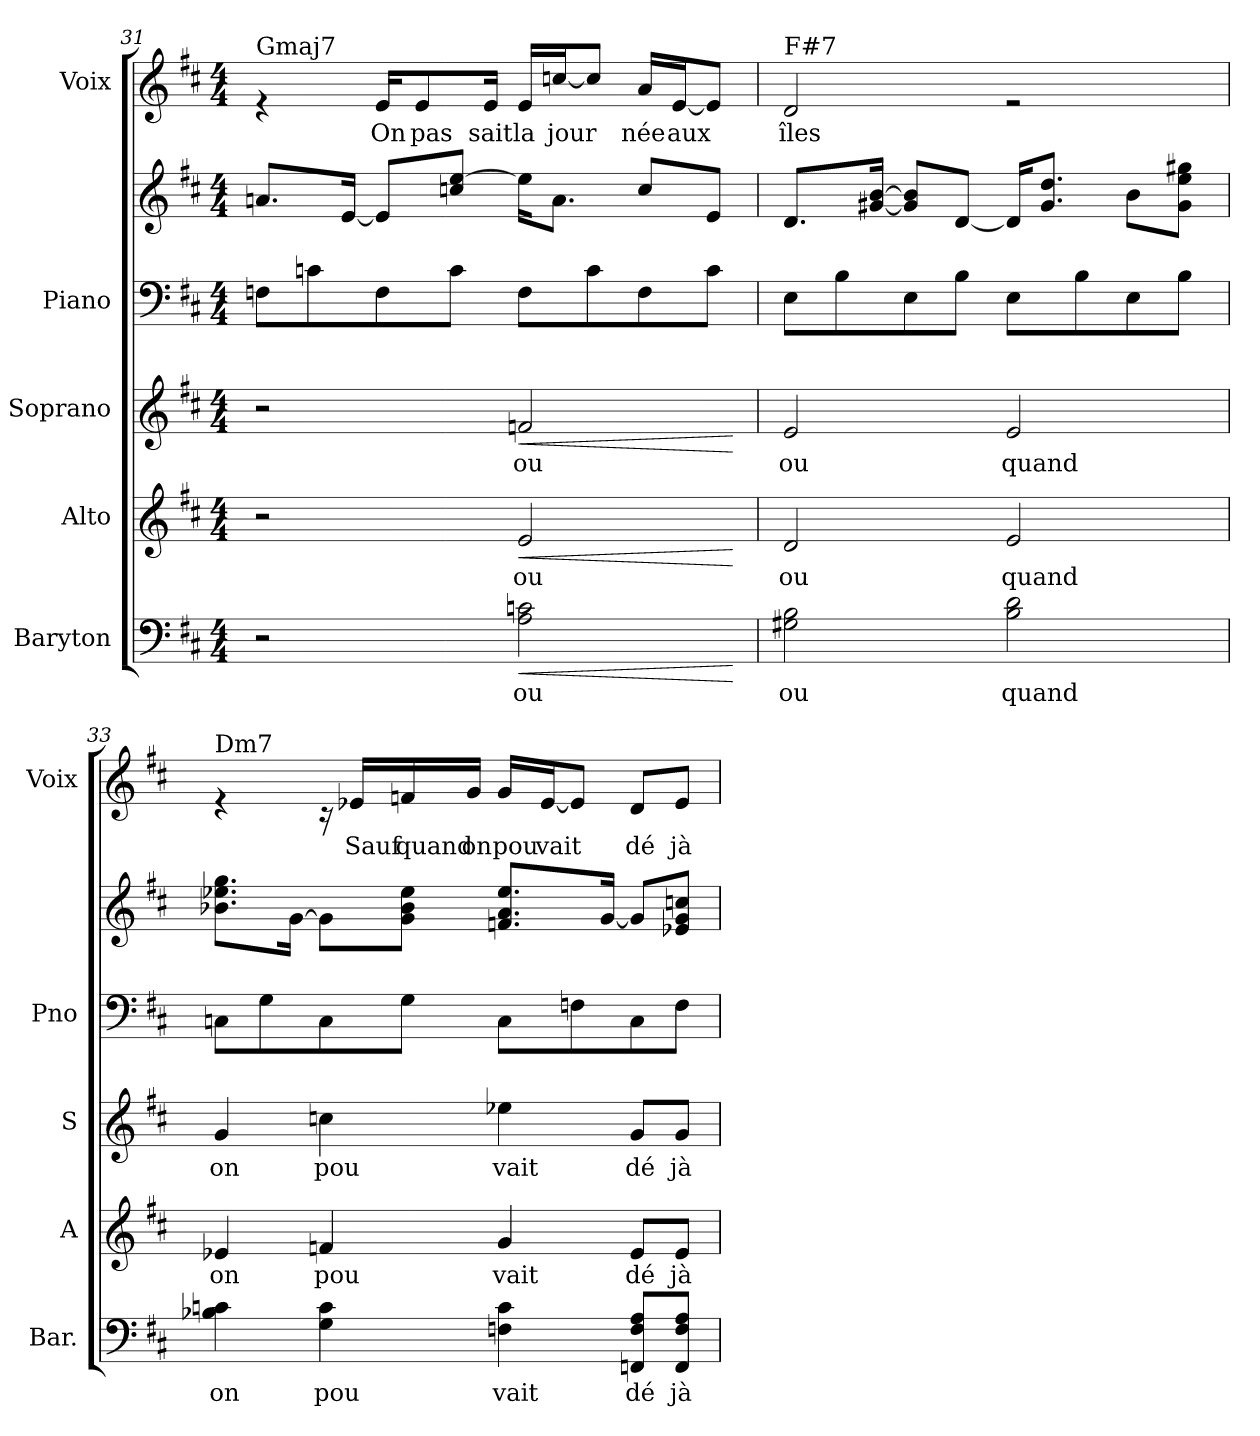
**kern	**text	**dynam	**kern	**text	**dynam	**kern	**text	**dynam	**kern	**kern	**kern	**text
*part5	*part5	*part5	*part4	*part4	*part4	*part3	*part3	*part3	*part2	*part2	*part1	*part1
*staff6	*staff6	*staff6	*staff5	*staff5	*staff5	*staff4	*staff4	*staff4	*staff3	*staff2	*staff1	*staff1
*I"Baryton	*	*	*I"Alto	*	*	*I"Soprano	*	*	*I"Piano	*	*I"Voix	*
*I'Bar.	*	*	*I'A	*	*	*I'S	*	*	*I'Pno	*	*I'Voix	*
*clefF4	*	*	*clefG2	*	*	*clefG2	*	*	*clefF4	*clefG2	*clefG2	*
*k[f#c#]	*	*	*k[f#c#]	*	*	*k[f#c#]	*	*	*k[f#c#]	*k[f#c#]	*k[f#c#]	*
*D:	*	*	*D:	*	*	*D:	*	*	*D:	*D:	*D:	*
*M4/4	*	*	*M4/4	*	*	*M4/4	*	*	*M4/4	*M4/4	*M4/4	*
=31	=31	=31	=31	=31	=31	=31	=31	=31	=31	=31	=31	=31
!	!	!	!	!	!	!	!	!	!	!	!LO:TX:a:t=Gmaj7	!
2r	.	.	2r	.	.	2r	.	.	8Fn\L	8.an/L	4re	.
.	.	.	.	.	.	.	.	.	8cn\	.	.	.
.	.	.	.	.	.	.	.	.	.	[<16e/Jk	.	.
!	!	!	!	!	!	!	!	!	!	!	!	!LO:LY:b
.	.	.	.	.	.	.	.	.	8F\	8e/L]	16e/KL	On
!	!	!	!	!	!	!	!	!	!	!	!	!LO:LY:b
.	.	.	.	.	.	.	.	.	.	.	8e/	pas
.	.	.	.	.	.	.	.	.	8c\J	8ccn/ [>8ee/J	.	.
!	!	!	!	!	!	!	!	!	!	!	!	!LO:LY:b
.	.	.	.	.	.	.	.	.	.	.	16e/Jk	sait
!	!LO:LY:b	!LO:HP:b	!	!	!	!	!	!	!	!	!	!
!	!	!	!	!LO:LY:b	!LO:HP:b	!	!	!	!	!	!	!
!	!	!	!	!	!	!	!LO:LY:b	!LO:HP:b	!	!	!	!
!	!	!	!	!	!	!	!	!	!	!	!	!LO:LY:b
2A\ 2cn\	ou	<	2e/	ou	<	2fn/	ou	<	8F\L	16ee\KL]	16e/LL	la
!	!	!	!	!	!	!	!	!	!	!	!	!LO:LY:b
.	.	.	.	.	.	.	.	.	.	8.a\J	[16ccn/J	jour
.	.	.	.	.	.	.	.	.	8c\	.	8cc/J]	.
!	!	!	!	!	!	!	!	!	!	!	!	!LO:LY:b
.	.	.	.	.	.	.	.	.	8F\	8cc/L	16a/LL	née
!	!	!	!	!	!	!	!	!	!	!	!	!LO:LY:b
.	.	.	.	.	.	.	.	.	.	.	[16e/J	aux
.	.	.	.	.	.	.	.	.	8c\J	8e/J	8e/J]	.
.	.	[	.	.	[	.	.	[	.	.	.	.
=32	=32	=32	=32	=32	=32	=32	=32	=32	=32	=32	=32	=32
!	!LO:LY:b	!	!	!	!	!	!	!	!	!	!	!
!	!	!	!	!LO:LY:b	!	!	!	!	!	!	!	!
!	!	!	!	!	!	!	!LO:LY:b	!	!	!	!	!
!	!	!	!	!	!	!	!	!	!	!	!LO:TX:a:t=F#7	!
!	!	!	!	!	!	!	!	!	!	!	!	!LO:LY:b
2G#X\ 2B\	ou	.	2d/	ou	.	2e/	ou	.	8E\L	8.d/L	2d/	îles
.	.	.	.	.	.	.	.	.	8B\	.	.	.
.	.	.	.	.	.	.	.	.	.	[<16g#X/ [>16b/Jk	.	.
.	.	.	.	.	.	.	.	.	8E\	8g#/] 8b/]L	.	.
.	.	.	.	.	.	.	.	.	8B\J	[<8d/J	.	.
!	!LO:LY:b	!	!	!	!	!	!	!	!	!	!	!
!	!	!	!	!LO:LY:b	!	!	!	!	!	!	!	!
!	!	!	!	!	!	!	!LO:LY:b	!	!	!	!	!
2B\ 2d\	quand	.	2e/	quand	.	2e/	quand	.	8E\L	16d/KL]	2re	.
.	.	.	.	.	.	.	.	.	.	8.g#/ 8.dd/J	.	.
.	.	.	.	.	.	.	.	.	8B\	.	.	.
.	.	.	.	.	.	.	.	.	8E\	8b\L	.	.
.	.	.	.	.	.	.	.	.	8B\J	8g#\ 8ee\ 8gg#X\J	.	.
!!LO:LB:g=z
=33	=33	=33	=33	=33	=33	=33	=33	=33	=33	=33	=33	=33
!	!LO:LY:b	!	!	!	!	!	!	!	!	!	!	!
!	!	!	!	!LO:LY:b	!	!	!	!	!	!	!	!
!	!	!	!	!	!	!	!	!	!	!	!LO:TX:a:t=Dm7	!
!	!	!	!	!	!	!	!LO:LY:b	!	!	!	!	!
4B-X\ 4cn\	on	.	4e-X/	on	.	4g/	on	.	8Cn\L	8.b-X\ 8.ee-X\ 8.gg\L	4rd	.
.	.	.	.	.	.	.	.	.	8G\	.	.	.
.	.	.	.	.	.	.	.	.	.	[>16g\Jk	.	.
!	!LO:LY:b	!	!	!	!	!	!	!	!	!	!	!
!	!	!	!	!LO:LY:b	!	!	!	!	!	!	!	!
!	!	!	!	!	!	!	!LO:LY:b	!	!	!	!	!
4G\ 4c\	pou	.	4fn/	pou	.	4ccn\	pou	.	8C\	8g\L]	16rc	.
!	!	!	!	!	!	!	!	!	!	!	!	!LO:LY:b
.	.	.	.	.	.	.	.	.	.	.	16e-X/LL	Sauf
!	!	!	!	!	!	!	!	!	!	!	!	!LO:LY:b
.	.	.	.	.	.	.	.	.	8G\J	8g\ 8b-\ 8ee-\J	16fn/	quand
!	!	!	!	!	!	!	!	!	!	!	!	!LO:LY:b
.	.	.	.	.	.	.	.	.	.	.	16g/JJ	on
!	!LO:LY:b	!	!	!	!	!	!	!	!	!	!	!
!	!	!	!	!LO:LY:b	!	!	!	!	!	!	!	!
!	!	!	!	!	!	!	!LO:LY:b	!	!	!	!	!
!	!	!	!	!	!	!	!	!	!	!	!	!LO:LY:b
4Fn\ 4c\	vait	.	4g/	vait	.	4ee-X\	vait	.	8C\L	8.fn/ 8.a/ 8.ee-/L	16g/LL	pou
!	!	!	!	!	!	!	!	!	!	!	!	!LO:LY:b
.	.	.	.	.	.	.	.	.	.	.	[16e-/J	vait
.	.	.	.	.	.	.	.	.	8Fn\	.	8e-/J]	.
.	.	.	.	.	.	.	.	.	.	[>16g/Jk	.	.
!	!LO:LY:b	!	!	!	!	!	!	!	!	!	!	!
!	!	!	!	!LO:LY:b	!	!	!	!	!	!	!	!
!	!	!	!	!	!	!	!LO:LY:b	!	!	!	!	!
!	!	!	!	!	!	!	!	!	!	!	!	!LO:LY:b
8FFn/ 8F/ 8A/L	dé	.	8e-/L	dé	.	8g/L	dé	.	8C\	8g/L]	8d/L	dé
!	!LO:LY:b	!	!	!	!	!	!	!	!	!	!	!
!	!	!	!	!LO:LY:b	!	!	!	!	!	!	!	!
!	!	!	!	!	!	!	!LO:LY:b	!	!	!	!	!
!	!	!	!	!	!	!	!	!	!	!	!	!LO:LY:b
8FF/ 8F/ 8A/J	jà	.	8e-/J	jà	.	8g/J	jà	.	8F\J	8e-X/ 8g/ 8ccn/J	8e-/J	jà
=	=	=	=	=	=	=	=	=	=	=	=	=
*-	*-	*-	*-	*-	*-	*-	*-	*-	*-	*-	*-	*-
